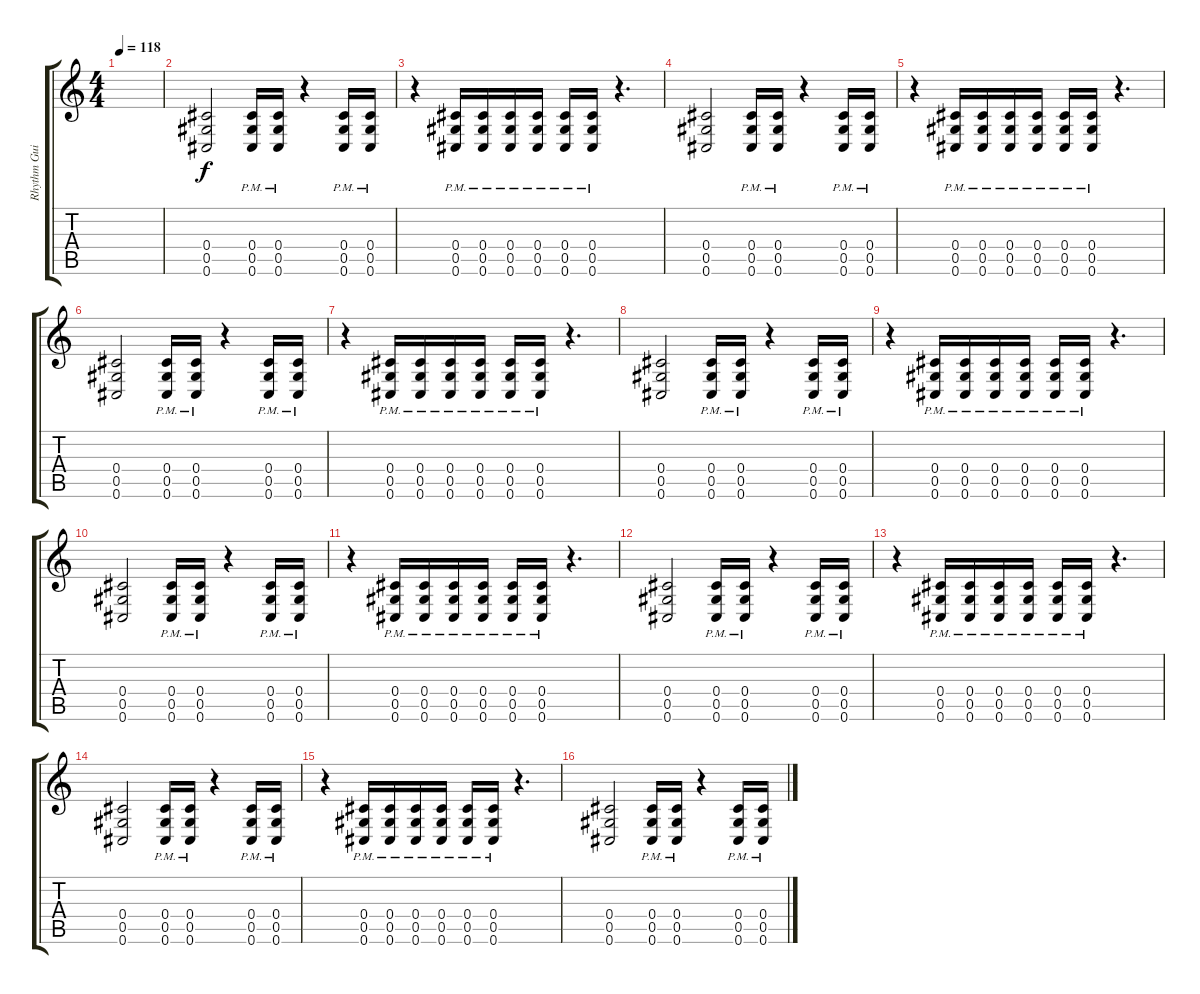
\track ("Rhythm Guitar" "Rhythm Gui") {instrument distortionguitar}
\staff {score tabs}
\tuning (Eb4 Bb3 Gb3 Db3 Ab2 Db2) {hide}
\ts (4 4)
\tempo 118
\clef g2
\ks c
|
(0.4 0.5 0.6).2 (0.4{pm} 0.5{pm} 0.6{pm}).16 (0.4{pm} 0.5{pm} 0.6{pm}).16 r.4 (0.4{pm} 0.5{pm} 0.6{pm}).16 (0.4{pm} 0.5{pm} 0.6{pm}).16 |
r.4 (0.4{pm} 0.5{pm} 0.6{pm}).16 (0.4{pm} 0.5{pm} 0.6{pm}).16 (0.4{pm} 0.5{pm} 0.6{pm}).16 (0.4{pm} 0.5{pm} 0.6{pm}).16 (0.4{pm} 0.5{pm} 0.6{pm}).16 (0.4{pm} 0.5{pm} 0.6{pm}).16 r.4{d} |
(0.4 0.5 0.6).2 (0.4{pm} 0.5{pm} 0.6{pm}).16 (0.4{pm} 0.5{pm} 0.6{pm}).16 r.4 (0.4{pm} 0.5{pm} 0.6{pm}).16 (0.4{pm} 0.5{pm} 0.6{pm}).16 |
r.4 (0.4{pm} 0.5{pm} 0.6{pm}).16 (0.4{pm} 0.5{pm} 0.6{pm}).16 (0.4{pm} 0.5{pm} 0.6{pm}).16 (0.4{pm} 0.5{pm} 0.6{pm}).16 (0.4{pm} 0.5{pm} 0.6{pm}).16 (0.4{pm} 0.5{pm} 0.6{pm}).16 r.4{d} |
(0.4 0.5 0.6).2 (0.4{pm} 0.5{pm} 0.6{pm}).16 (0.4{pm} 0.5{pm} 0.6{pm}).16 r.4 (0.4{pm} 0.5{pm} 0.6{pm}).16 (0.4{pm} 0.5{pm} 0.6{pm}).16 |
r.4 (0.4{pm} 0.5{pm} 0.6{pm}).16 (0.4{pm} 0.5{pm} 0.6{pm}).16 (0.4{pm} 0.5{pm} 0.6{pm}).16 (0.4{pm} 0.5{pm} 0.6{pm}).16 (0.4{pm} 0.5{pm} 0.6{pm}).16 (0.4{pm} 0.5{pm} 0.6{pm}).16 r.4{d} |
(0.4 0.5 0.6).2 (0.4{pm} 0.5{pm} 0.6{pm}).16 (0.4{pm} 0.5{pm} 0.6{pm}).16 r.4 (0.4{pm} 0.5{pm} 0.6{pm}).16 (0.4{pm} 0.5{pm} 0.6{pm}).16 |
r.4 (0.4{pm} 0.5{pm} 0.6{pm}).16 (0.4{pm} 0.5{pm} 0.6{pm}).16 (0.4{pm} 0.5{pm} 0.6{pm}).16 (0.4{pm} 0.5{pm} 0.6{pm}).16 (0.4{pm} 0.5{pm} 0.6{pm}).16 (0.4{pm} 0.5{pm} 0.6{pm}).16 r.4{d} |
(0.4 0.5 0.6).2 (0.4{pm} 0.5{pm} 0.6{pm}).16 (0.4{pm} 0.5{pm} 0.6{pm}).16 r.4 (0.4{pm} 0.5{pm} 0.6{pm}).16 (0.4{pm} 0.5{pm} 0.6{pm}).16 |
r.4 (0.4{pm} 0.5{pm} 0.6{pm}).16 (0.4{pm} 0.5{pm} 0.6{pm}).16 (0.4{pm} 0.5{pm} 0.6{pm}).16 (0.4{pm} 0.5{pm} 0.6{pm}).16 (0.4{pm} 0.5{pm} 0.6{pm}).16 (0.4{pm} 0.5{pm} 0.6{pm}).16 r.4{d} |
(0.4 0.5 0.6).2 (0.4{pm} 0.5{pm} 0.6{pm}).16 (0.4{pm} 0.5{pm} 0.6{pm}).16 r.4 (0.4{pm} 0.5{pm} 0.6{pm}).16 (0.4{pm} 0.5{pm} 0.6{pm}).16 |
r.4 (0.4{pm} 0.5{pm} 0.6{pm}).16 (0.4{pm} 0.5{pm} 0.6{pm}).16 (0.4{pm} 0.5{pm} 0.6{pm}).16 (0.4{pm} 0.5{pm} 0.6{pm}).16 (0.4{pm} 0.5{pm} 0.6{pm}).16 (0.4{pm} 0.5{pm} 0.6{pm}).16 r.4{d} |
(0.4 0.5 0.6).2 (0.4{pm} 0.5{pm} 0.6{pm}).16 (0.4{pm} 0.5{pm} 0.6{pm}).16 r.4 (0.4{pm} 0.5{pm} 0.6{pm}).16 (0.4{pm} 0.5{pm} 0.6{pm}).16 |
r.4 (0.4{pm} 0.5{pm} 0.6{pm}).16 (0.4{pm} 0.5{pm} 0.6{pm}).16 (0.4{pm} 0.5{pm} 0.6{pm}).16 (0.4{pm} 0.5{pm} 0.6{pm}).16 (0.4{pm} 0.5{pm} 0.6{pm}).16 (0.4{pm} 0.5{pm} 0.6{pm}).16 r.4{d} |
(0.4 0.5 0.6).2 (0.4{pm} 0.5{pm} 0.6{pm}).16 (0.4{pm} 0.5{pm} 0.6{pm}).16 r.4 (0.4{pm} 0.5{pm} 0.6{pm}).16 (0.4{pm} 0.5{pm} 0.6{pm}).16
